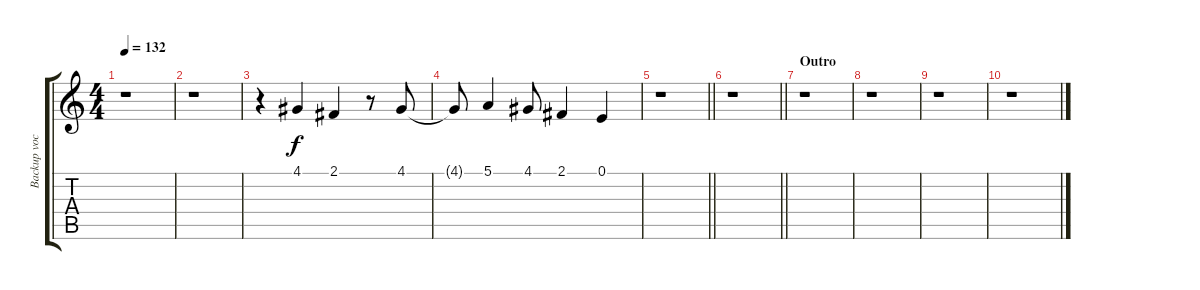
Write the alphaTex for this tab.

\track ("Backup vocals" "Backup voc") {instrument tenorsax}
\staff {score tabs}
\tuning (E4 B3 G3 D3 A2 E2) {hide}
\ts (4 4)
\tempo 132
\clef g2
\ks c
r.1{dy f} |
r.1 |
r.4 4.1.4 2.1.4 r.8 4.1.8 |
4.1{t}.8 5.1.4 4.1.8 2.1.4 0.1.4 |
\barLineRight lightlight
r.1 |
\barLineRight lightlight
r.1 |
\section ("" "Outro")
r.1 |
r.1 |
r.1 |
r.1
